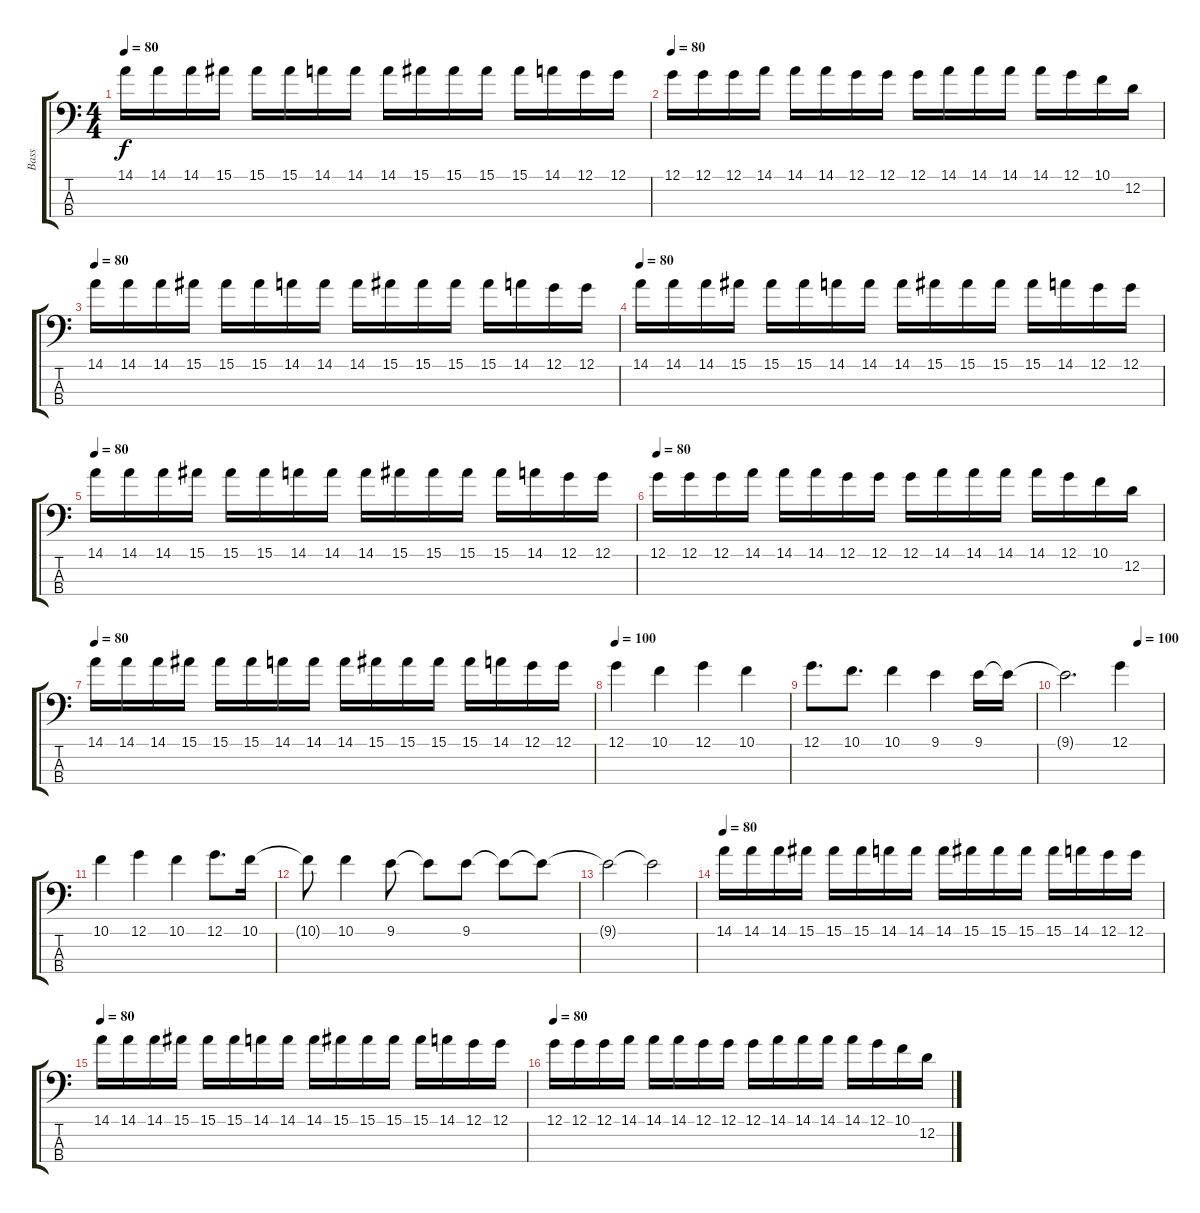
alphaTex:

\track ("Bass" "Bass") {instrument electricbassfinger}
\staff {score tabs}
\tuning (G2 D2 A1 E1) {hide}
\ts (4 4)
\tempo 80
\clef f4
\ks c
14.1.16{dy f} 14.1.16 14.1.16 15.1.16 15.1.16 15.1.16 14.1.16 14.1.16 14.1.16 15.1.16 15.1.16 15.1.16 15.1.16 14.1.16 12.1.16 12.1.16 |
\tempo 80
12.1.16 12.1.16 12.1.16 14.1.16 14.1.16 14.1.16 12.1.16 12.1.16 12.1.16 14.1.16 14.1.16 14.1.16 14.1.16 12.1.16 10.1.16 12.2.16 |
\tempo 80
14.1.16 14.1.16 14.1.16 15.1.16 15.1.16 15.1.16 14.1.16 14.1.16 14.1.16 15.1.16 15.1.16 15.1.16 15.1.16 14.1.16 12.1.16 12.1.16 |
\tempo 80
14.1.16 14.1.16 14.1.16 15.1.16 15.1.16 15.1.16 14.1.16 14.1.16 14.1.16 15.1.16 15.1.16 15.1.16 15.1.16 14.1.16 12.1.16 12.1.16 |
\tempo 80
14.1.16 14.1.16 14.1.16 15.1.16 15.1.16 15.1.16 14.1.16 14.1.16 14.1.16 15.1.16 15.1.16 15.1.16 15.1.16 14.1.16 12.1.16 12.1.16 |
\tempo 80
12.1.16 12.1.16 12.1.16 14.1.16 14.1.16 14.1.16 12.1.16 12.1.16 12.1.16 14.1.16 14.1.16 14.1.16 14.1.16 12.1.16 10.1.16 12.2.16 |
\tempo 80
14.1.16 14.1.16 14.1.16 15.1.16 15.1.16 15.1.16 14.1.16 14.1.16 14.1.16 15.1.16 15.1.16 15.1.16 15.1.16 14.1.16 12.1.16 12.1.16 |
\tempo 100
12.1.4 10.1.4 12.1.4 10.1.4 |
12.1.8{d} 10.1.8{d} 10.1.4 9.1.4 9.1.16 9.1{t}.16 |
\tempo (100 0.75)
9.1{t}.2{d} 12.1.4 |
10.1.4 12.1.4 10.1.4 12.1.8{d} 10.1.16 |
10.1{t}.8 10.1.4 9.1.8 9.1{t}.8 9.1.8 9.1{t}.8 9.1{t}.8 |
9.1{t}.2 9.1{t}.2 |
\tempo 80
14.1.16 14.1.16 14.1.16 15.1.16 15.1.16 15.1.16 14.1.16 14.1.16 14.1.16 15.1.16 15.1.16 15.1.16 15.1.16 14.1.16 12.1.16 12.1.16 |
\tempo 80
14.1.16 14.1.16 14.1.16 15.1.16 15.1.16 15.1.16 14.1.16 14.1.16 14.1.16 15.1.16 15.1.16 15.1.16 15.1.16 14.1.16 12.1.16 12.1.16 |
\tempo 80
12.1.16 12.1.16 12.1.16 14.1.16 14.1.16 14.1.16 12.1.16 12.1.16 12.1.16 14.1.16 14.1.16 14.1.16 14.1.16 12.1.16 10.1.16 12.2.16
